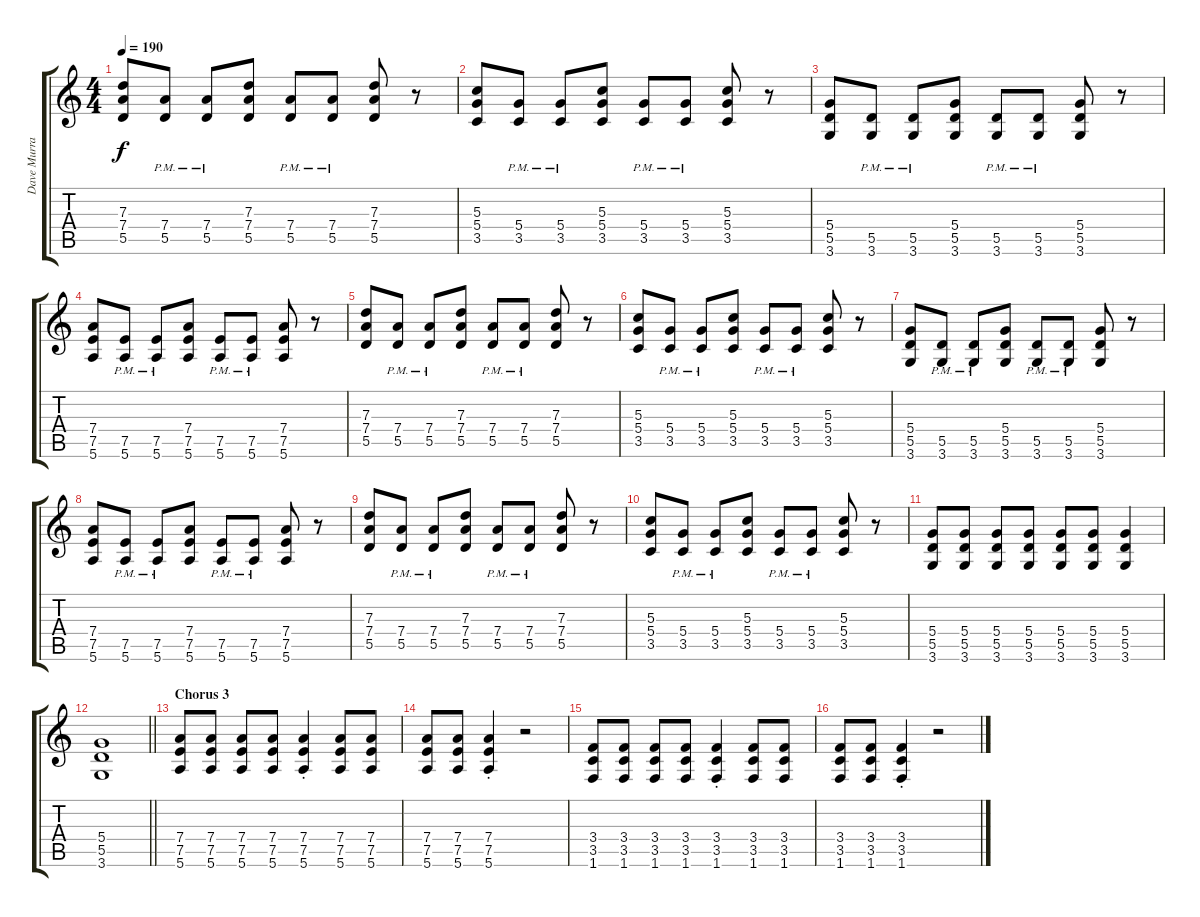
\track ("Dave Murray" "Dave Murra") {instrument overdrivenguitar}
\staff {score tabs}
\tuning (E4 B3 G3 D3 A2 E2) {hide}
\ts (4 4)
\tempo 190
\clef g2
\ks c
(7.3 7.4 5.5).8{dy f} (7.4{pm} 5.5{pm}).8 (7.4{pm} 5.5{pm}).8 (7.3 7.4 5.5).8 (7.4{pm} 5.5{pm}).8 (7.4{pm} 5.5{pm}).8 (7.3 7.4 5.5).8 r.8 |
(5.3 5.4 3.5).8 (5.4{pm} 3.5{pm}).8 (5.4{pm} 3.5{pm}).8 (5.3 5.4 3.5).8 (5.4{pm} 3.5{pm}).8 (5.4{pm} 3.5{pm}).8 (5.3 5.4 3.5).8 r.8 |
(5.4 5.5 3.6).8 (5.5{pm} 3.6{pm}).8 (5.5{pm} 3.6{pm}).8 (5.4 5.5 3.6).8 (5.5{pm} 3.6{pm}).8 (5.5{pm} 3.6{pm}).8 (5.4 5.5 3.6).8 r.8 |
(7.4 7.5 5.6).8 (7.5{pm} 5.6{pm}).8 (7.5{pm} 5.6{pm}).8 (7.4 7.5 5.6).8 (7.5{pm} 5.6{pm}).8 (7.5{pm} 5.6{pm}).8 (7.4 7.5 5.6).8 r.8 |
(7.3 7.4 5.5).8 (7.4{pm} 5.5{pm}).8 (7.4{pm} 5.5{pm}).8 (7.3 7.4 5.5).8 (7.4{pm} 5.5{pm}).8 (7.4{pm} 5.5{pm}).8 (7.3 7.4 5.5).8 r.8 |
(5.3 5.4 3.5).8 (5.4{pm} 3.5{pm}).8 (5.4{pm} 3.5{pm}).8 (5.3 5.4 3.5).8 (5.4{pm} 3.5{pm}).8 (5.4{pm} 3.5{pm}).8 (5.3 5.4 3.5).8 r.8 |
(5.4 5.5 3.6).8 (5.5{pm} 3.6{pm}).8 (5.5{pm} 3.6{pm}).8 (5.4 5.5 3.6).8 (5.5{pm} 3.6{pm}).8 (5.5{pm} 3.6{pm}).8 (5.4 5.5 3.6).8 r.8 |
(7.4 7.5 5.6).8 (7.5{pm} 5.6{pm}).8 (7.5{pm} 5.6{pm}).8 (7.4 7.5 5.6).8 (7.5{pm} 5.6{pm}).8 (7.5{pm} 5.6{pm}).8 (7.4 7.5 5.6).8 r.8 |
(7.3 7.4 5.5).8 (7.4{pm} 5.5{pm}).8 (7.4{pm} 5.5{pm}).8 (7.3 7.4 5.5).8 (7.4{pm} 5.5{pm}).8 (7.4{pm} 5.5{pm}).8 (7.3 7.4 5.5).8 r.8 |
(5.3 5.4 3.5).8 (5.4{pm} 3.5{pm}).8 (5.4{pm} 3.5{pm}).8 (5.3 5.4 3.5).8 (5.4{pm} 3.5{pm}).8 (5.4{pm} 3.5{pm}).8 (5.3 5.4 3.5).8 r.8 |
(5.4 5.5 3.6).8 (5.4 5.5 3.6).8 (5.4 5.5 3.6).8 (5.4 5.5 3.6).8 (5.4 5.5 3.6).8 (5.4 5.5 3.6).8 (5.4 5.5 3.6).4 |
\barLineRight lightlight
(5.4 5.5 3.6).1 |
\section ("" "Chorus 3")
(7.4 7.5 5.6).8 (7.4 7.5 5.6).8 (7.4 7.5 5.6).8 (7.4 7.5 5.6).8 (7.4{st} 7.5{st} 5.6{st}).4 (7.4 7.5 5.6).8 (7.4 7.5 5.6).8 |
(7.4 7.5 5.6).8 (7.4 7.5 5.6).8 (7.4{st} 7.5{st} 5.6{st}).4 r.2 |
(3.4 3.5 1.6).8 (3.4 3.5 1.6).8 (3.4 3.5 1.6).8 (3.4 3.5 1.6).8 (3.4{st} 3.5{st} 1.6{st}).4 (3.4 3.5 1.6).8 (3.4 3.5 1.6).8 |
(3.4 3.5 1.6).8 (3.4 3.5 1.6).8 (3.4{st} 3.5{st} 1.6{st}).4 r.2
